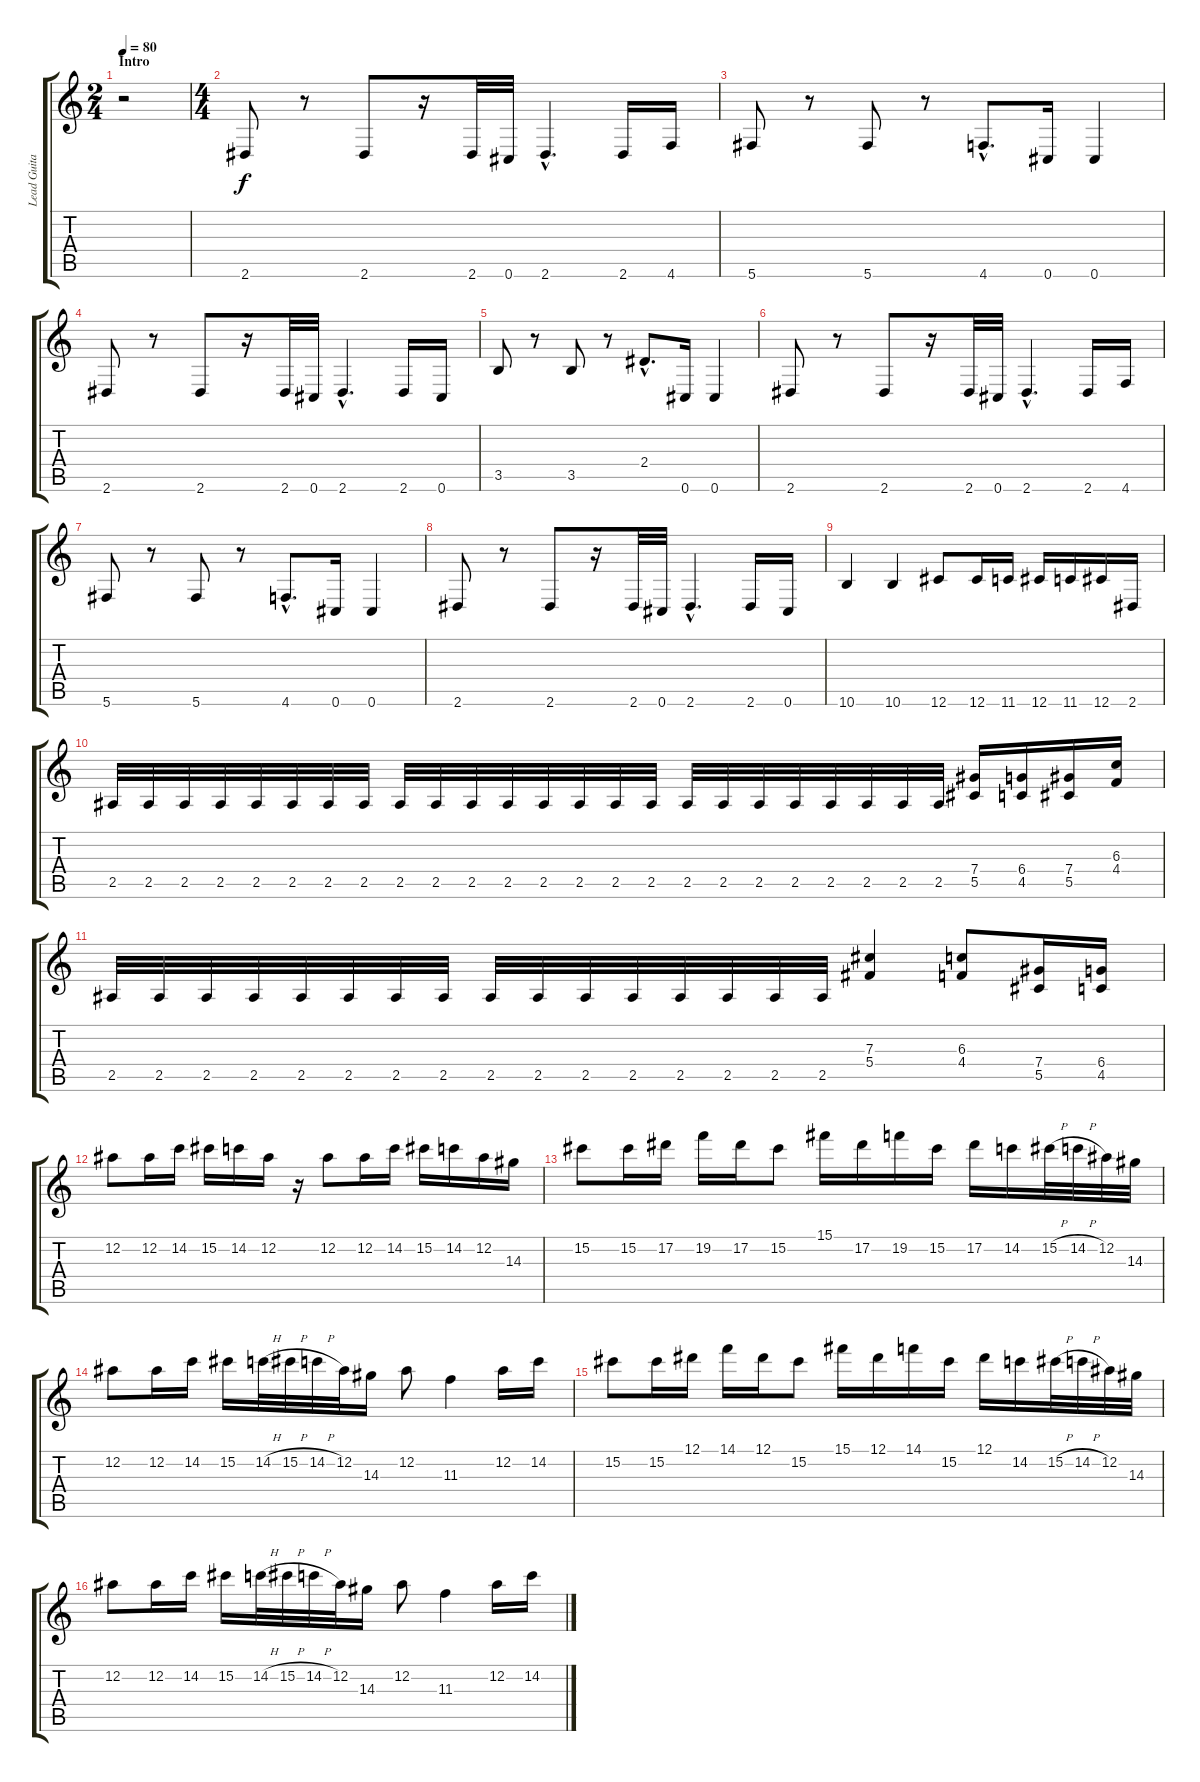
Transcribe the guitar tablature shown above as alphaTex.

\track ("Lead Guitar 1" "Lead Guita") {instrument distortionguitar}
\staff {score tabs}
\tuning (Eb4 Bb3 Gb3 Db3 Ab2 Db2) {hide}
\ts (2 4)
\section ("" "Intro")
\tempo 80
\clef g2
\ks c
r.2{dy f instrument distortionguitar} |
\ts (4 4)
2.6.8 r.8 2.6.8 r.16 2.6.32 0.6.32 2.6{hac}.4{d} 2.6.16 4.6.16 |
5.6.8 r.8 5.6.8 r.8 4.6{hac}.8{d} 0.6.16 0.6.4 |
2.6.8 r.8 2.6.8 r.16 2.6.32 0.6.32 2.6{hac}.4{d} 2.6.16 0.6.16 |
3.5.8 r.8 3.5.8 r.8 2.4{hac}.8{d} 0.6.16 0.6.4 |
2.6.8 r.8 2.6.8 r.16 2.6.32 0.6.32 2.6{hac}.4{d} 2.6.16 4.6.16 |
5.6.8 r.8 5.6.8 r.8 4.6{hac}.8{d} 0.6.16 0.6.4 |
2.6.8 r.8 2.6.8 r.16 2.6.32 0.6.32 2.6{hac}.4{d} 2.6.16 0.6.16 |
10.6.4 10.6.4 12.6.8 12.6.16 11.6.16 12.6.16 11.6.16 12.6.16 2.6.16 |
2.5.32{balance 0} 2.5.32 2.5.32 2.5.32 2.5.32 2.5.32 2.5.32 2.5.32 2.5.32 2.5.32 2.5.32 2.5.32 2.5.32 2.5.32 2.5.32 2.5.32 2.5.32 2.5.32 2.5.32 2.5.32 2.5.32 2.5.32 2.5.32 2.5.32 (7.4 5.5).16 (6.4 4.5).16 (7.4 5.5).16 (6.3 4.4).16 |
2.5.32 2.5.32 2.5.32 2.5.32 2.5.32 2.5.32 2.5.32 2.5.32 2.5.32 2.5.32 2.5.32 2.5.32 2.5.32 2.5.32 2.5.32 2.5.32 (7.3 5.4).4 (6.3 4.4).8 (7.4 5.5).16 (6.4 4.5).16 |
12.2.8{balance 8} 12.2.16 14.2.16 15.2.16 14.2.16 12.2.16 r.16 12.2.8 12.2.16 14.2.16 15.2.16 14.2.16 12.2.16 14.3.16 |
15.2.8 15.2.16 17.2.16 19.2.16 17.2.16 15.2.8 15.1.16 17.2.16 19.2.16 15.2.16 17.2.16 14.2.16 15.2{h}.32 14.2{h}.32 12.2.32 14.3.32 |
12.2.8 12.2.16 14.2.16 15.2.16 14.2{h}.32 15.2{h}.32 14.2{h}.32 12.2.32 14.3.16 12.2.8 11.3.4 12.2.16 14.2.16 |
15.2.8 15.2.16 12.1.16 14.1.16 12.1.16 15.2.8 15.1.16 12.1.16 14.1.16 15.2.16 12.1.16 14.2.16 15.2{h}.32 14.2{h}.32 12.2.32 14.3.32 |
12.2.8 12.2.16 14.2.16 15.2.16 14.2{h}.32 15.2{h}.32 14.2{h}.32 12.2.32 14.3.16 12.2.8 11.3.4 12.2.16 14.2.16
